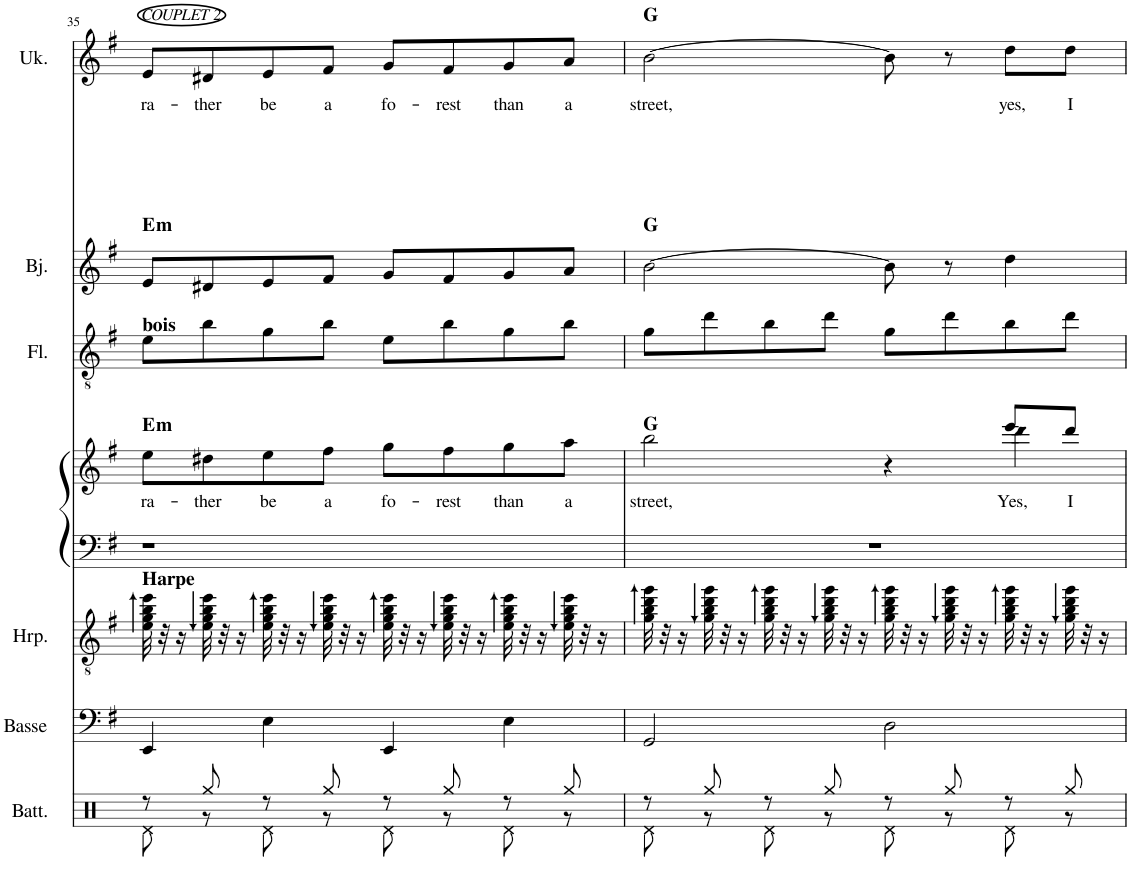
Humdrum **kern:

**kern	**kern	**kern	**kern	**kern	**text	**harte	**kern	**kern	**harte	**kern	**text	**harte
*part7	*part6	*part5	*part4	*part4	*part4	*part4	*part3	*part2	*part2	*part1	*part1	*part1
*staff8	*staff7	*staff6	*staff5	*staff4	*staff4	*	*staff3	*staff2	*	*staff1	*staff1	*
*I"Batterie	*I"Basse acoustique	*I"Guitare classique	*I"Piano-chant	*	*	*	*I"Banjo	*I"Flûte	*	*I"Piccolo	*	*
*I'Batt.	*I'Basse	*I'Guit.	*I'Pno	*	*	*	*I'Bj.	*I'Fl.	*	*I'Picc	*	*
!!LO:PB:g=z
*clefX	*clefF4	*clefGv2	*clefF4	*clefG2	*	*	*clefGv2	*clefG2	*	*clefG2	*	*
*	*Trd7c12	*	*	*	*	*	*	*	*	*Trd-7c-12	*	*
*k[f#]	*k[f#]	*k[f#]	*k[f#]	*k[f#]	*	*	*k[f#]	*k[f#]	*	*k[f#]	*	*
*M4/4	*M4/4	*M4/4	*M4/4	*M4/4	*	*	*M4/4	*M4/4	*	*M4/4	*	*
=35	=35	=35	=35	=35	=35	=35	=35	=35	=35	=35	=35	=35
*^	*	*	*	*	*	*	*	*	*	*	*	*
!	!	!	!	!	!	!	!	!	!	!	!LO:TX:a:i:t=COUPLET 2	!	!
!	!	!	!	!	!	!	!	!LO:TX:a:B:t=bois	!	!	!	!	!
!	!	!	!LO:TX:a:B:t=Harpe	!	!	!	!	!	!	!	!	!	!
!	!	!	!	!	!	!LO:LY:b	!LO:H:kt=m	!	!	!LO:H:kt=m	!	!LO:LY:b	!
8r	8Rd\	4EE/	32e\ 32g\ 32b\ 32ee\	1r	8ee\L	ra-	E:min	8e\L	8e/L	E:min	8e/L	ra-	.
.	.	.	32r	.	.	.	.	.	.	.	.	.	.
.	.	.	16r	.	.	.	.	.	.	.	.	.	.
!	!	!	!	!	!	!LO:LY:b	!	!	!	!	!	!LO:LY:b	!
8Rgg/	8r	.	32e\ 32g\ 32b\ 32ee\	.	8dd#X\	-ther	.	8b\	8d#X/	.	8d#X/	-ther	.
.	.	.	32r	.	.	.	.	.	.	.	.	.	.
.	.	.	16r	.	.	.	.	.	.	.	.	.	.
!	!	!	!	!	!	!LO:LY:b	!	!	!	!	!	!LO:LY:b	!
8r	8Rd\	4E\	32e\ 32g\ 32b\ 32ee\	.	8ee\	be	.	8g\	8e/	.	8e/	be	.
.	.	.	32r	.	.	.	.	.	.	.	.	.	.
.	.	.	16r	.	.	.	.	.	.	.	.	.	.
!	!	!	!	!	!	!LO:LY:b	!	!	!	!	!	!LO:LY:b	!
8Rgg/	8r	.	32e\ 32g\ 32b\ 32ee\	.	8ff#\J	a	.	8b\J	8f#/J	.	8f#/J	a	.
.	.	.	32r	.	.	.	.	.	.	.	.	.	.
.	.	.	16r	.	.	.	.	.	.	.	.	.	.
!	!	!	!	!	!	!LO:LY:b	!	!	!	!	!	!LO:LY:b	!
8r	8Rd\	4EE/	32e\ 32g\ 32b\ 32ee\	.	8gg\L	fo-	.	8e\L	8g/L	.	8g/L	fo-	.
.	.	.	32r	.	.	.	.	.	.	.	.	.	.
.	.	.	16r	.	.	.	.	.	.	.	.	.	.
!	!	!	!	!	!	!LO:LY:b	!	!	!	!	!	!LO:LY:b	!
8Rgg/	8r	.	32e\ 32g\ 32b\ 32ee\	.	8ff#\	-rest	.	8b\	8f#/	.	8f#/	-rest	.
.	.	.	32r	.	.	.	.	.	.	.	.	.	.
.	.	.	16r	.	.	.	.	.	.	.	.	.	.
!	!	!	!	!	!	!LO:LY:b	!	!	!	!	!	!LO:LY:b	!
8r	8Rd\	4E\	32e\ 32g\ 32b\ 32ee\	.	8gg\	than	.	8g\	8g/	.	8g/	than	.
.	.	.	32r	.	.	.	.	.	.	.	.	.	.
.	.	.	16r	.	.	.	.	.	.	.	.	.	.
!	!	!	!	!	!	!LO:LY:b	!	!	!	!	!	!LO:LY:b	!
8Rgg/	8r	.	32e\ 32g\ 32b\ 32ee\	.	8aa\J	a	.	8b\J	8a/J	.	8a/J	a	.
.	.	.	32r	.	.	.	.	.	.	.	.	.	.
.	.	.	16r	.	.	.	.	.	.	.	.	.	.
=36	=36	=36	=36	=36	=36	=36	=36	=36	=36	=36	=36	=36	=36
!	!	!	!	!	!	!LO:LY:b	!	!	!	!	!	!LO:LY:b	!
*	*	*	*	*	*^	*	*	*	*	*	*	*	*
8r	8Rd\	2GG/	32g\ 32b\ 32dd\ 32gg\	1r	2bb\	2.ryy	street,	G:maj	8g\L	[2b\	G:maj	[2b\	street,	G:maj
.	.	.	32r	.	.	.	.	.	.	.	.	.	.	.
.	.	.	16r	.	.	.	.	.	.	.	.	.	.	.
8Rgg/	8r	.	32g\ 32b\ 32dd\ 32gg\	.	.	.	.	.	8dd\	.	.	.	.	.
.	.	.	32r	.	.	.	.	.	.	.	.	.	.	.
.	.	.	16r	.	.	.	.	.	.	.	.	.	.	.
8r	8Rd\	.	32g\ 32b\ 32dd\ 32gg\	.	.	.	.	.	8b\	.	.	.	.	.
.	.	.	32r	.	.	.	.	.	.	.	.	.	.	.
.	.	.	16r	.	.	.	.	.	.	.	.	.	.	.
8Rgg/	8r	.	32g\ 32b\ 32dd\ 32gg\	.	.	.	.	.	8dd\J	.	.	.	.	.
.	.	.	32r	.	.	.	.	.	.	.	.	.	.	.
.	.	.	16r	.	.	.	.	.	.	.	.	.	.	.
8r	8Rd\	2D\	32g\ 32b\ 32dd\ 32gg\	.	4r	.	.	.	8g\L	8b\]	.	8b\]	.	.
.	.	.	32r	.	.	.	.	.	.	.	.	.	.	.
.	.	.	16r	.	.	.	.	.	.	.	.	.	.	.
8Rgg/	8r	.	32g\ 32b\ 32dd\ 32gg\	.	.	.	.	.	8dd\	8r	.	8r	.	.
.	.	.	32r	.	.	.	.	.	.	.	.	.	.	.
.	.	.	16r	.	.	.	.	.	.	.	.	.	.	.
!	!	!	!	!	!	!LO:N:head=diamond	!LO:LY:b	!	!	!	!	!	!LO:LY:b	!
8r	8Rd\	.	32g\ 32b\ 32dd\ 32gg\	.	8eee/L	4ddd\	Yes,	.	8b\	4dd\	.	8dd\L	yes,	.
.	.	.	32r	.	.	.	.	.	.	.	.	.	.	.
.	.	.	16r	.	.	.	.	.	.	.	.	.	.	.
!	!	!	!	!	!	!	!LO:LY:b	!	!	!	!	!	!LO:LY:b	!
8Rgg/	8r	.	32g\ 32b\ 32dd\ 32gg\	.	8ddd/J	.	I	.	8dd\J	.	.	8dd\J	I	.
.	.	.	32r	.	.	.	.	.	.	.	.	.	.	.
.	.	.	16r	.	.	.	.	.	.	.	.	.	.	.
*v	*v	*	*	*	*v	*v	*	*	*	*	*	*	*	*
=	=	=	=	=	=	=	=	=	=	=	=	=
*-	*-	*-	*-	*-	*-	*-	*-	*-	*-	*-	*-	*-
